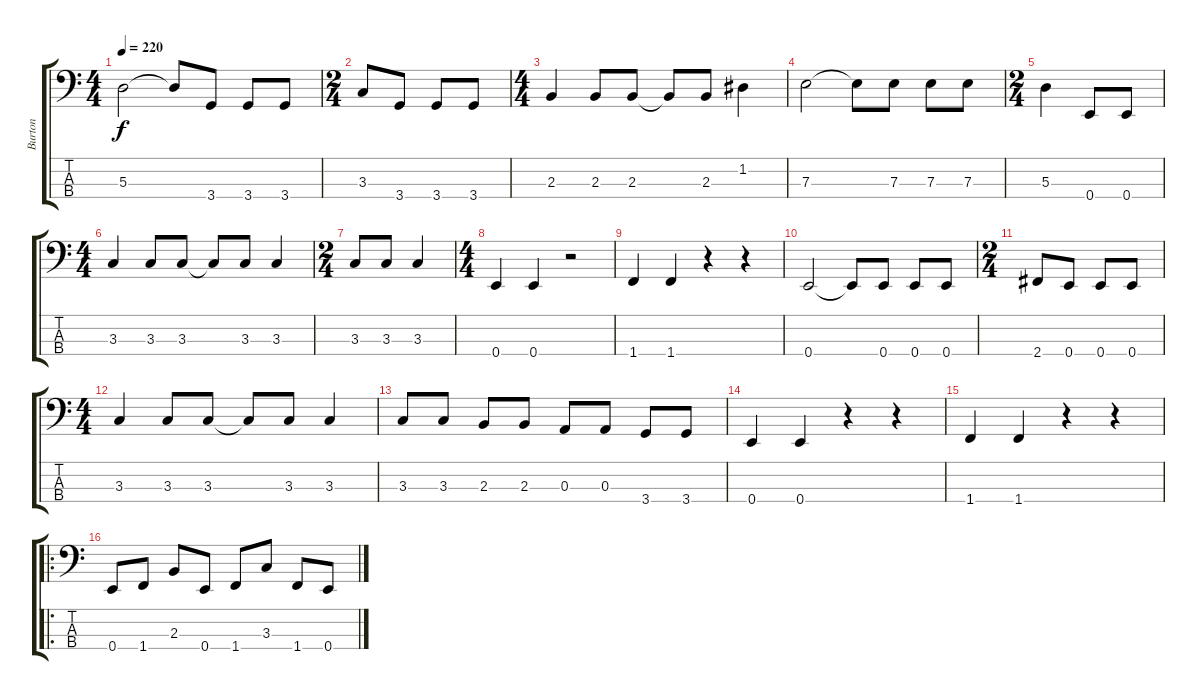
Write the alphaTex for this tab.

\track ("Burton" "Burton") {instrument electricbassfinger}
\staff {score tabs}
\tuning (G2 D2 A1 E1) {hide}
\ts (4 4)
\tempo 220
\clef f4
\ks c
5.3.2{dy f} 5.3{t}.8 3.4.8 3.4.8 3.4.8 |
\ts (2 4)
3.3.8 3.4.8 3.4.8 3.4.8 |
\ts (4 4)
2.3.4 2.3.8 2.3.8 2.3{t}.8 2.3.8 1.2.4 |
7.3.2 7.3{t}.8 7.3.8 7.3.8 7.3.8 |
\ts (2 4)
5.3.4 0.4.8 0.4.8 |
\ts (4 4)
3.3.4 3.3.8 3.3.8 3.3{t}.8 3.3.8 3.3.4 |
\ts (2 4)
3.3.8 3.3.8 3.3.4 |
\ts (4 4)
0.4.4 0.4.4 r.2 |
1.4.4 1.4.4 r.4 r.4 |
0.4.2 0.4{t}.8 0.4.8 0.4.8 0.4.8 |
\ts (2 4)
2.4.8 0.4.8 0.4.8 0.4.8 |
\ts (4 4)
3.3.4 3.3.8 3.3.8 3.3{t}.8 3.3.8 3.3.4 |
3.3.8 3.3.8 2.3.8 2.3.8 0.3.8 0.3.8 3.4.8 3.4.8 |
0.4.4 0.4.4 r.4 r.4 |
1.4.4 1.4.4 r.4 r.4 |
\ro
0.4.8 1.4.8 2.3.8 0.4.8 1.4.8 3.3.8 1.4.8 0.4.8
